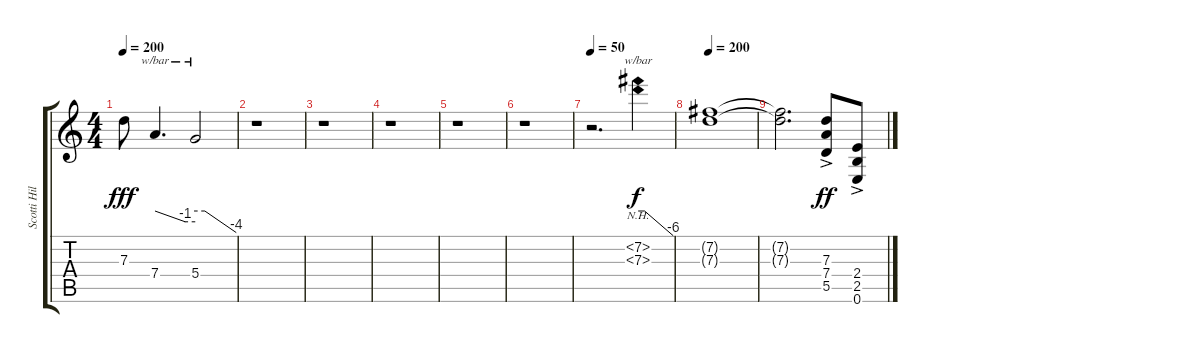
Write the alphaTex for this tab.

\track ("Scotti Hill - Lead" "Scotti Hil") {instrument distortionguitar}
\staff {score tabs}
\tuning (E4 B3 G3 D3 A2 E2) {hide}
\ts (4 4)
\tempo 200
\clef g2
\ks c
7.3{t}.8{dy fff} 7.4.4{d tbe (custom default 0 0 45 -4 60 -4)} 5.4.2{tbe (custom default 0 0 14 0 60 -16)} |
r.1 |
r.1 |
r.1 |
r.1 |
r.1 |
\tempo 50
r.2{d} (7.2{nh} 7.3{nh}).4{tbe (custom default 0 0 11 0 60 -24) dy f} |
\tempo 200
(7.2{t} 7.3{t}).1 |
(7.2{t} 7.3{t}).2{d} (7.3 7.4{ac} 5.5{ac}).8{dy ff} (2.4 2.5{ac} 0.6{ac}).8
